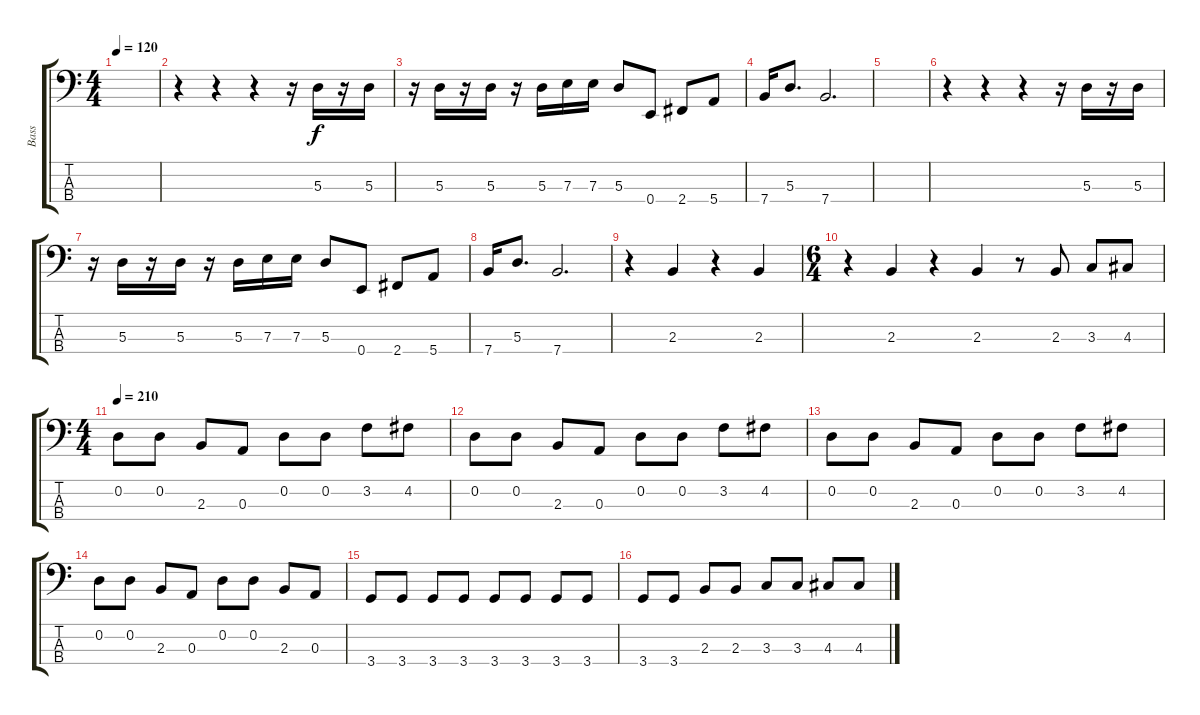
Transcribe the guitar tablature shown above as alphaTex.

\track ("Bass" "Bass") {instrument electricbassfinger}
\staff {score tabs}
\tuning (G2 D2 A1 E1) {hide}
\ts (4 4)
\tempo 120
\clef f4
\ks c
|
r.4 r.4 r.4 r.16 5.3.16 r.16 5.3.16 |
r.16 5.3.16 r.16 5.3.16 r.16 5.3.16 7.3.16 7.3.16 5.3.8 0.4.8 2.4.8 5.4.8 |
7.4.16 5.3.8{d} 7.4.2{d} |
|
r.4 r.4 r.4 r.16 5.3.16 r.16 5.3.16 |
r.16 5.3.16 r.16 5.3.16 r.16 5.3.16 7.3.16 7.3.16 5.3.8 0.4.8 2.4.8 5.4.8 |
7.4.16 5.3.8{d} 7.4.2{d} |
r.4 2.3.4 r.4 2.3.4 |
\ts (6 4)
r.4 2.3.4 r.4 2.3.4 r.8 2.3.8 3.3.8 4.3.8 |
\ts (4 4)
\tempo 210
0.2.8 0.2.8 2.3.8 0.3.8 0.2.8 0.2.8 3.2.8 4.2.8 |
0.2.8 0.2.8 2.3.8 0.3.8 0.2.8 0.2.8 3.2.8 4.2.8 |
0.2.8 0.2.8 2.3.8 0.3.8 0.2.8 0.2.8 3.2.8 4.2.8 |
0.2.8 0.2.8 2.3.8 0.3.8 0.2.8 0.2.8 2.3.8 0.3.8 |
3.4.8 3.4.8 3.4.8 3.4.8 3.4.8 3.4.8 3.4.8 3.4.8 |
3.4.8 3.4.8 2.3.8 2.3.8 3.3.8 3.3.8 4.3.8 4.3.8
